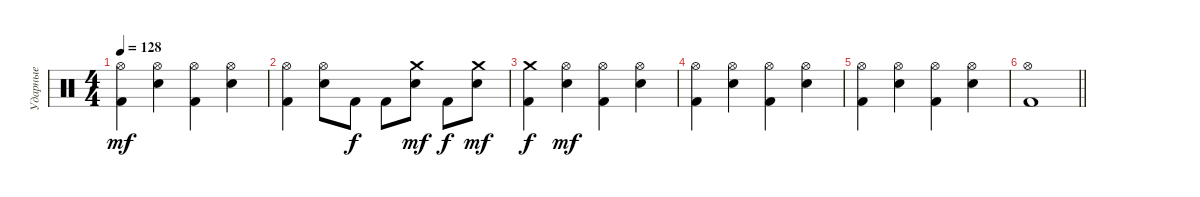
\track ("Ударные" "Ударные") {instrument percussion}
\staff {score}
\articulation defaults
\ts (4 4)
\tempo 128
\clef neutral
\ks c
("Hi-Hat (open)" "Kick (hit) 2").4{dy mf} ("Hi-Hat (open)" "Snare (hit) 2").4 ("Hi-Hat (open)" "Kick (hit) 2").4 ("Hi-Hat (open)" "Snare (hit) 2").4 |
("Hi-Hat (open)" "Kick (hit) 2").4 ("Hi-Hat (open)" "Snare (hit) 2").8 "Kick (hit) 2".8{dy f} "Kick (hit) 2".8 ("Crash medium (hit)" "Snare (hit) 2").8{dy mf} "Kick (hit) 2".8{dy f} ("Crash medium (hit)" "Snare (hit) 2").8{dy mf} |
("Crash medium (hit)" "Kick (hit) 2").4{dy f} ("Hi-Hat (open)" "Snare (hit) 2").4{dy mf} ("Hi-Hat (open)" "Kick (hit) 2").4 ("Hi-Hat (open)" "Snare (hit) 2").4 |
("Hi-Hat (open)" "Kick (hit) 2").4 ("Hi-Hat (open)" "Snare (hit) 2").4 ("Hi-Hat (open)" "Kick (hit) 2").4 ("Hi-Hat (open)" "Snare (hit) 2").4 |
("Hi-Hat (open)" "Kick (hit) 2").4 ("Hi-Hat (open)" "Snare (hit) 2").4 ("Hi-Hat (open)" "Kick (hit) 2").4 ("Hi-Hat (open)" "Snare (hit) 2").4 |
\barLineRight lightlight
("Hi-Hat (open)" "Kick (hit) 2").1{volume 0}
